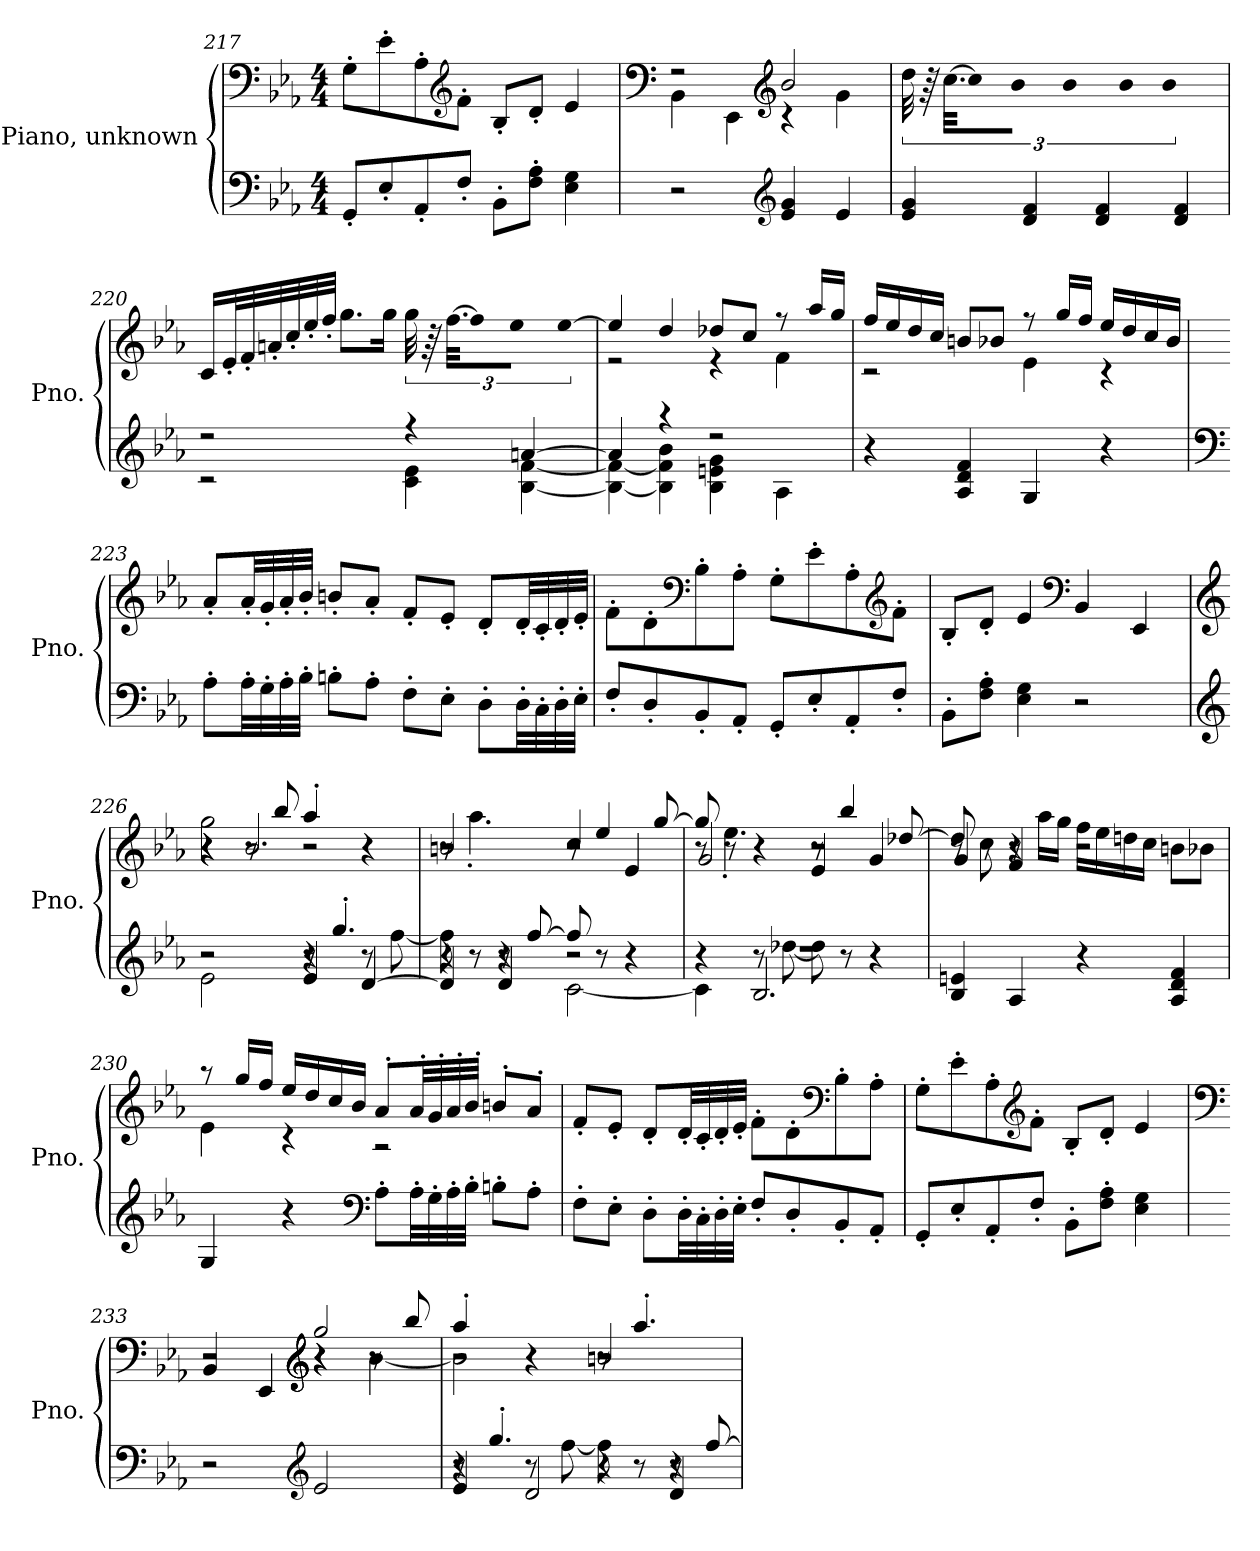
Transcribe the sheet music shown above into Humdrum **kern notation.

**kern	**kern
*part1	*part1
*staff2	*staff1
*I"Piano, unknown	*
*I'Pno.	*
*clefF4	*clefF4
*k[b-e-a-]	*k[b-e-a-]
*M4/4	*M4/4
=217	=217
8GG'/L	8G'\L
8E-'/	8e-'\
8AA-'/	8A-'\
*	*clefG2
8F'/J	8f'\J
8BB-'\L	8B-'/L
8F\' 8A-\'J	8d'/J
4E-\ 4G\	4e-/
!!LO:LB:g=z
=218	=218
*	*clefF4
*	*^
2r	2r	4BB-\
.	.	4EE-\
*clefG2	*clefG2	*
4e-/ 4g/	2b-/	4r
4e-/	.	4g\
*	*v	*v
=219	=219
4e-/ 4g/	48dd\
.	96r
.	[48.cc\KLL
.	16cc\J]
.	8b-\J
4d/ 4f/	4b-\
4d/ 4f/	4b-\
4d/ 4f/	4b-\
=220	=220
*^	*
2r	2r	16c/LL
.	.	32e-'/L
.	.	32f'/
.	.	32an'/
.	.	32cc'/
.	.	32ee-'/
.	.	32ff'/JJJ
.	.	8.gg\L
.	.	16gg\Jk
4r	4c\ 4e-\	48gg\
.	.	96r
.	.	[48.ff\KKL
.	.	8ff\]
.	.	16ee-\Jk
[4an/	[4B-\ [4f\	[4ee-\
=221	=221	=221
*	*	*^
4a/]	4B-\_ 4f\_	4ee-/]	2r
4r	4B-\] 4f\] 4b-\	4dd/	.
2r	4B-\ 4en\ 4g\	8dd-X/L	4r
.	.	8cc/J	.
.	4A-\	8r	4f\
.	.	16aa-/LL	.
.	.	16gg/JJ	.
*v	*v	*	*
!!LO:LB:g=z	!!
=222	=222	=222
4r	16ff/LL	2r
.	16ee-/	.
.	16dd/	.
.	16cc/JJ	.
4A-/ 4d/ 4f/	8bn/L	.
.	8b-X/J	.
4G/	8r	4e-\
.	16gg/LL	.
.	16ff/JJ	.
4r	16ee-/LL	4r
.	16dd/	.
.	16cc/	.
.	16b-/JJ	.
*	*v	*v
=223	=223
*clefF4	*
8A-'\L	8a-'/L
32A-'\LL	32a-'/LL
32G'\	32g'/
32A-'\	32a-'/
32B-'\JJJ	32b-'/JJJ
8Bn'\L	8bn'/L
8A-'\J	8a-'/J
8F'\L	8f'/L
8E-'\J	8e-'/J
8D'\L	8d'/L
32D'\LL	32d'/LL
32C'\	32c'/
32D'\	32d'/
32E-'\JJJ	32e-'/JJJ
=224	=224
8F'/L	8f'\L
8D'/	8d'\
*	*clefF4
8BB-'/	8B-'\
8AA-'/J	8A-'\J
8GG'/L	8G'\L
8E-'/	8e-'\
8AA-'/	8A-'\
*	*clefG2
8F'/J	8f'\J
!!LO:LB:g=z
=225	=225
8BB-'\L	8B-'/L
8F\' 8A-\'J	8d'/J
4E-\ 4G\	4e-/
*	*clefF4
2r	4BB-/
.	4EE-/
=226	=226
*clefG2	*clefG2
*^	*^
*	*^	*	*^
2r	2e-\	2r	4r	2gg\	4r
.	.	.	8r	.	2.b-/
.	.	.	8bb-/	.	.
8r	4r	4e-/	4aa-'/	2r	.
4.gg'/	.	.	.	.	.
.	8r	[4d/	4r	.	.
.	[8ff\	.	.	.	.
=227	=227	=227	=227	=227	=227
4r	8ff\]	4d/]	2r	8r	2bn/
.	8r	.	.	4.aa-'\	.
8r	4r	4d/	.	.	.
[8ff/	.	.	.	.	.
8ff/]	[2c\	2r	8r	2r	4cc/
8r	.	.	4ee-/	.	.
4r	.	.	.	.	4e-/
.	.	.	[8gg/	.	.
=228	=228	=228	=228	=228	=228
1r	4c\]	4r	8gg/]	8r	2g/
.	.	.	8r	4.ee-'\	.
.	8r	2.B-/	4r	.	.
.	[8dd-X\	.	.	.	.
.	8dd-\]	.	8r	2r	4e-/
.	8r	.	4bb-/	.	.
.	4r	.	.	.	4g/
.	.	.	[8dd-X/	.	.
*v	*v	*v	*	*	*
!!LO:PB:g=z	!!	!!
=229	=229	=229	=229
4B-/ 4en/	8dd-/]	8r	4g/
.	8r	8cc\	.
4A-/	4r	8r	4f/
.	.	16aa-\LL	.
.	.	16gg\JJ	.
4r	2r	16ff\LL	2r
.	.	16ee-\	.
.	.	16ddn\	.
.	.	16cc\JJ	.
4A-/ 4d/ 4f/	.	8bn\L	.
.	.	8b-X\J	.
*	*	*v	*v
=230	=230	=230
4G/	8r	4e-\
.	16gg/LL	.
.	16ff/JJ	.
4r	16ee-/LL	4r
.	16dd/	.
.	16cc/	.
.	16b-/JJ	.
*clefF4	*	*
8A-'\L	8a-'/L	2r
32A-'\LL	32a-'/LL	.
32G'\	32g'/	.
32A-'\	32a-'/	.
32B-'\JJJ	32b-'/JJJ	.
8Bn'\L	8bn'/L	.
8A-'\J	8a-'/J	.
*	*v	*v
=231	=231
8F'\L	8f'/L
8E-'\J	8e-'/J
8D'\L	8d'/L
32D'\LL	32d'/LL
32C'\	32c'/
32D'\	32d'/
32E-'\JJJ	32e-'/JJJ
8F'/L	8f'\L
8D'/	8d'\
*	*clefF4
8BB-'/	8B-'\
8AA-'/J	8A-'\J
!!LO:LB:g=z
=232	=232
8GG'/L	8G'\L
8E-'/	8e-'\
8AA-'/	8A-'\
*	*clefG2
8F'/J	8f'\J
8BB-'\L	8B-'/L
8F\' 8A-\'J	8d'/J
4E-\ 4G\	4e-/
=233	=233
*	*clefF4
*	*^
*	*	*^
2r	2r	2r	4BB-/
.	.	.	4EE-/
*clefG2	*clefG2	*	*
2e-/	2gg/	4r	4r
.	.	[4b-\	8r
.	.	.	8bb-/
=234	=234	=234	=234
*^	*	*	*
*	*^	*	*	*
8r	4r	4e-/	2r	2b-\]	4aa-'/
4.gg'/	.	.	.	.	.
.	8r	2d/	.	.	4r
.	[8ff\	.	.	.	.
4r	8ff\]	.	2bn/	2r	8r
.	8r	.	.	.	4.aa-'/
8r	4r	4d/	.	.	.
[8ff/	.	.	.	.	.
*v	*v	*v	*	*	*
*	*v	*v	*v
=	=
*-	*-
